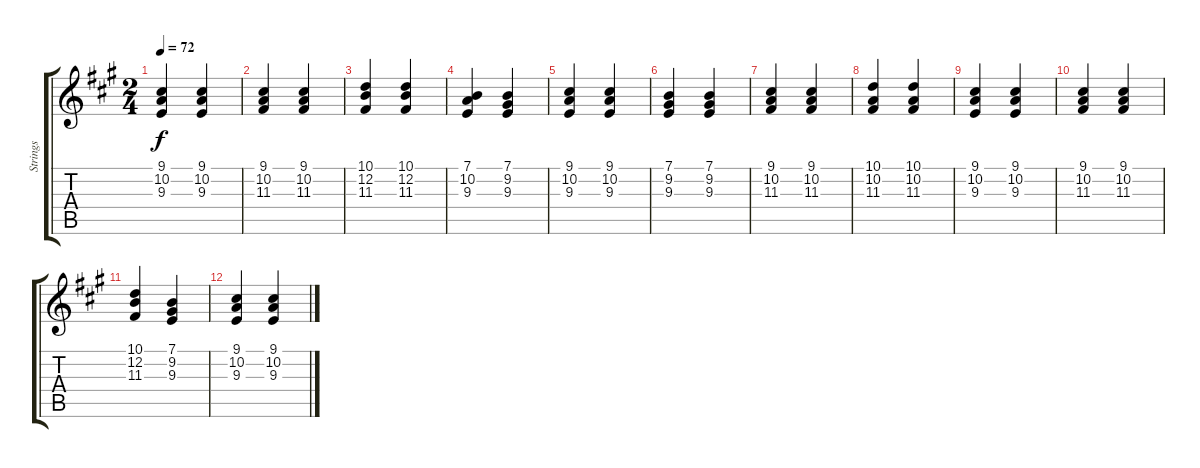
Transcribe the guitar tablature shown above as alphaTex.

\track ("Strings" "Strings") {instrument stringensemble1}
\staff {score tabs}
\tuning (E4 B3 G3 D3 A2 E2) {hide}
\ts (2 4)
\tempo 72
\clef g2
\ks a
(9.1 10.2 9.3).4{dy f} (9.1 10.2 9.3).4 |
(9.1 10.2 11.3).4 (9.1 10.2 11.3).4 |
(10.1 12.2 11.3).4 (10.1 12.2 11.3).4 |
(7.1 10.2 9.3).4 (7.1 9.2 9.3).4 |
(9.1 10.2 9.3).4 (9.1 10.2 9.3).4 |
(7.1 9.2 9.3).4 (7.1 9.2 9.3).4 |
(9.1 10.2 11.3).4 (9.1 10.2 11.3).4 |
(10.1 10.2 11.3).4 (10.1 10.2 11.3).4 |
(9.1 10.2 9.3).4 (9.1 10.2 9.3).4 |
(9.1 10.2 11.3).4 (9.1 10.2 11.3).4 |
(10.1 12.2 11.3).4 (7.1 9.2 9.3).4 |
(9.1 10.2 9.3).4 (9.1 10.2 9.3).4
